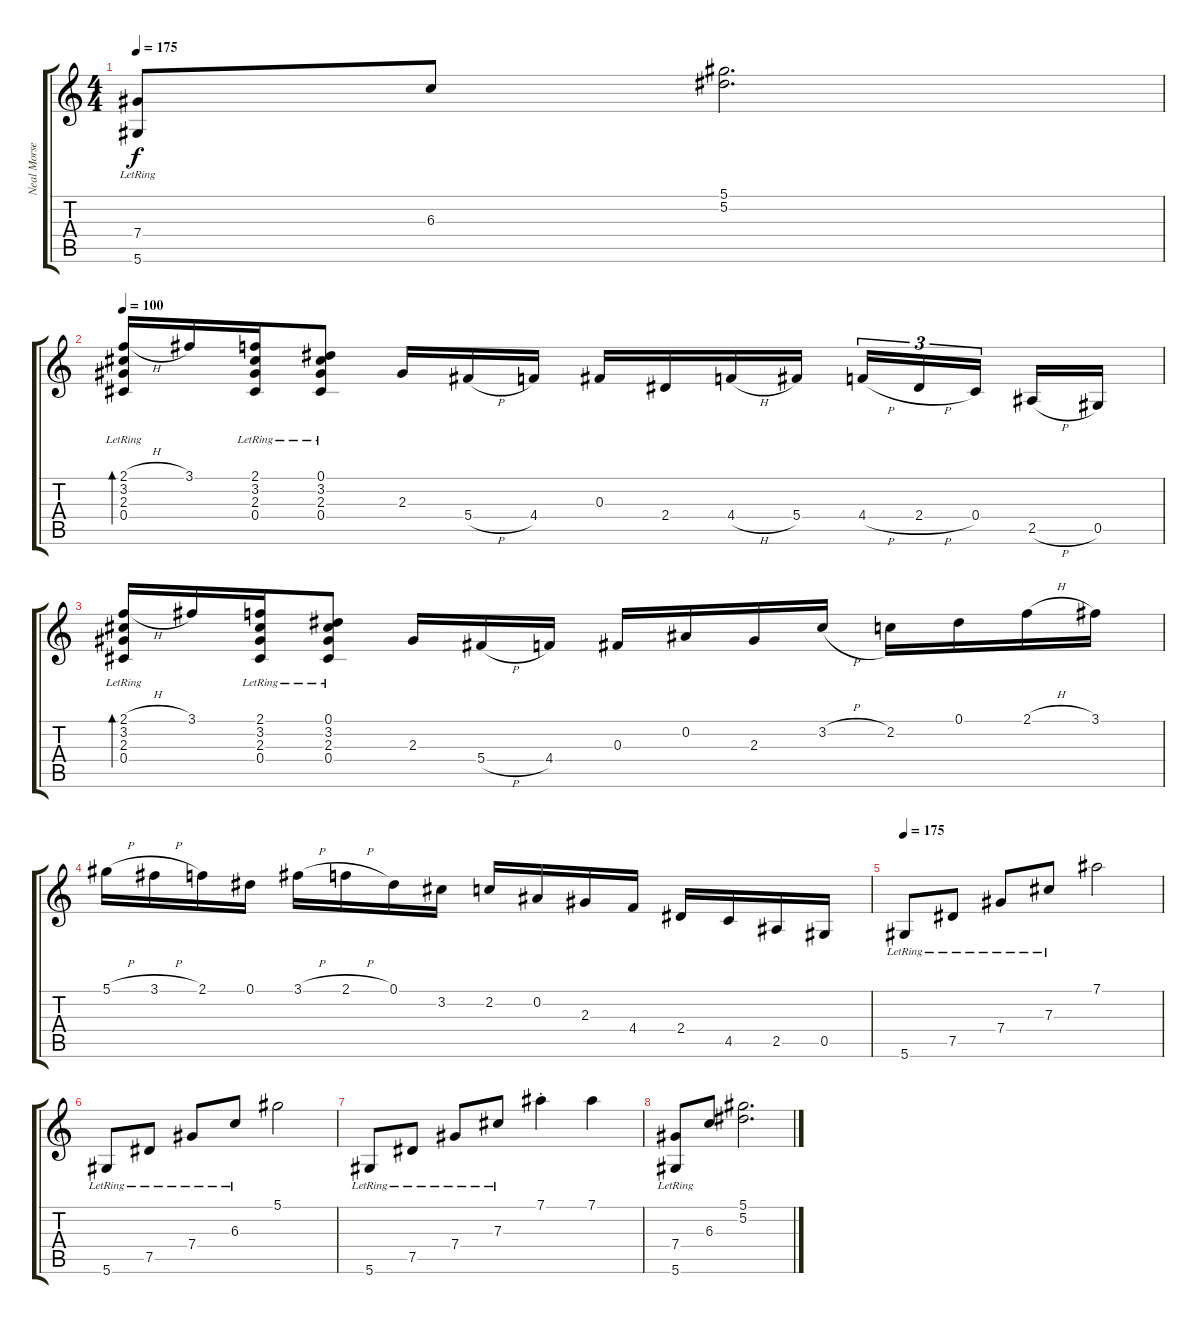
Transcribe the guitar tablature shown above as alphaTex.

\track ("Neal Morse" "Neal Morse") {instrument acousticguitarsteel}
\staff {score tabs}
\tuning (Eb4 Bb3 Gb3 Db3 Ab2 Eb2) {hide}
\ts (4 4)
\tempo 175
\clef g2
\ks c
(7.4{lr} 5.6{lr}).8{dy f} 6.3.8 (5.1 5.2).2{d} |
\tempo 100
(2.1{h} 3.2{lr} 2.3{lr} 0.4{lr}).16{bd 480 volume 16} 3.1.16 (2.1{lr} 3.2 2.3 0.4).16 (0.1{lr} 3.2{lr} 2.3{lr} 0.4{lr}).8 2.3.16 5.4{h}.16 4.4.16 0.3.16 2.4.16 4.4{h}.16 5.4.16 4.4{h}.16{tu (3 2)} 2.4{h}.16{tu (3 2)} 0.4.16{tu (3 2) beam splitsecondary} 2.5{h}.16 0.5.16 |
(2.1{h} 3.2{lr} 2.3{lr} 0.4{lr}).16{bd 480} 3.1.16 (2.1{lr} 3.2 2.3 0.4).16 (0.1{lr} 3.2{lr} 2.3{lr} 0.4{lr}).8 2.3.16 5.4{h}.16 4.4.16 0.3.16 0.2.16 2.3.16 3.2{h}.16 2.2.16 0.1.16 2.1{h}.16 3.1.16 |
5.1{h}.16 3.1{h}.16 2.1.16 0.1.16 3.1{h}.16 2.1{h}.16 0.1.16 3.2.16 2.2.16 0.2.16 2.3.16 4.4.16 2.4.16 4.5.16 2.5.16 0.5.16 |
\tempo 175
5.6{lr}.8{volume 14} 7.5{lr}.8 7.4{lr}.8 7.3{lr}.8 7.1.2 |
5.6{lr}.8 7.5{lr}.8 7.4{lr}.8 6.3{lr}.8 5.1.2 |
5.6{lr}.8 7.5{lr}.8 7.4{lr}.8 7.3{lr}.8 7.1{st}.4 7.1.4 |
(7.4{lr} 5.6{lr}).8 6.3.8 (5.1 5.2).2{d}
